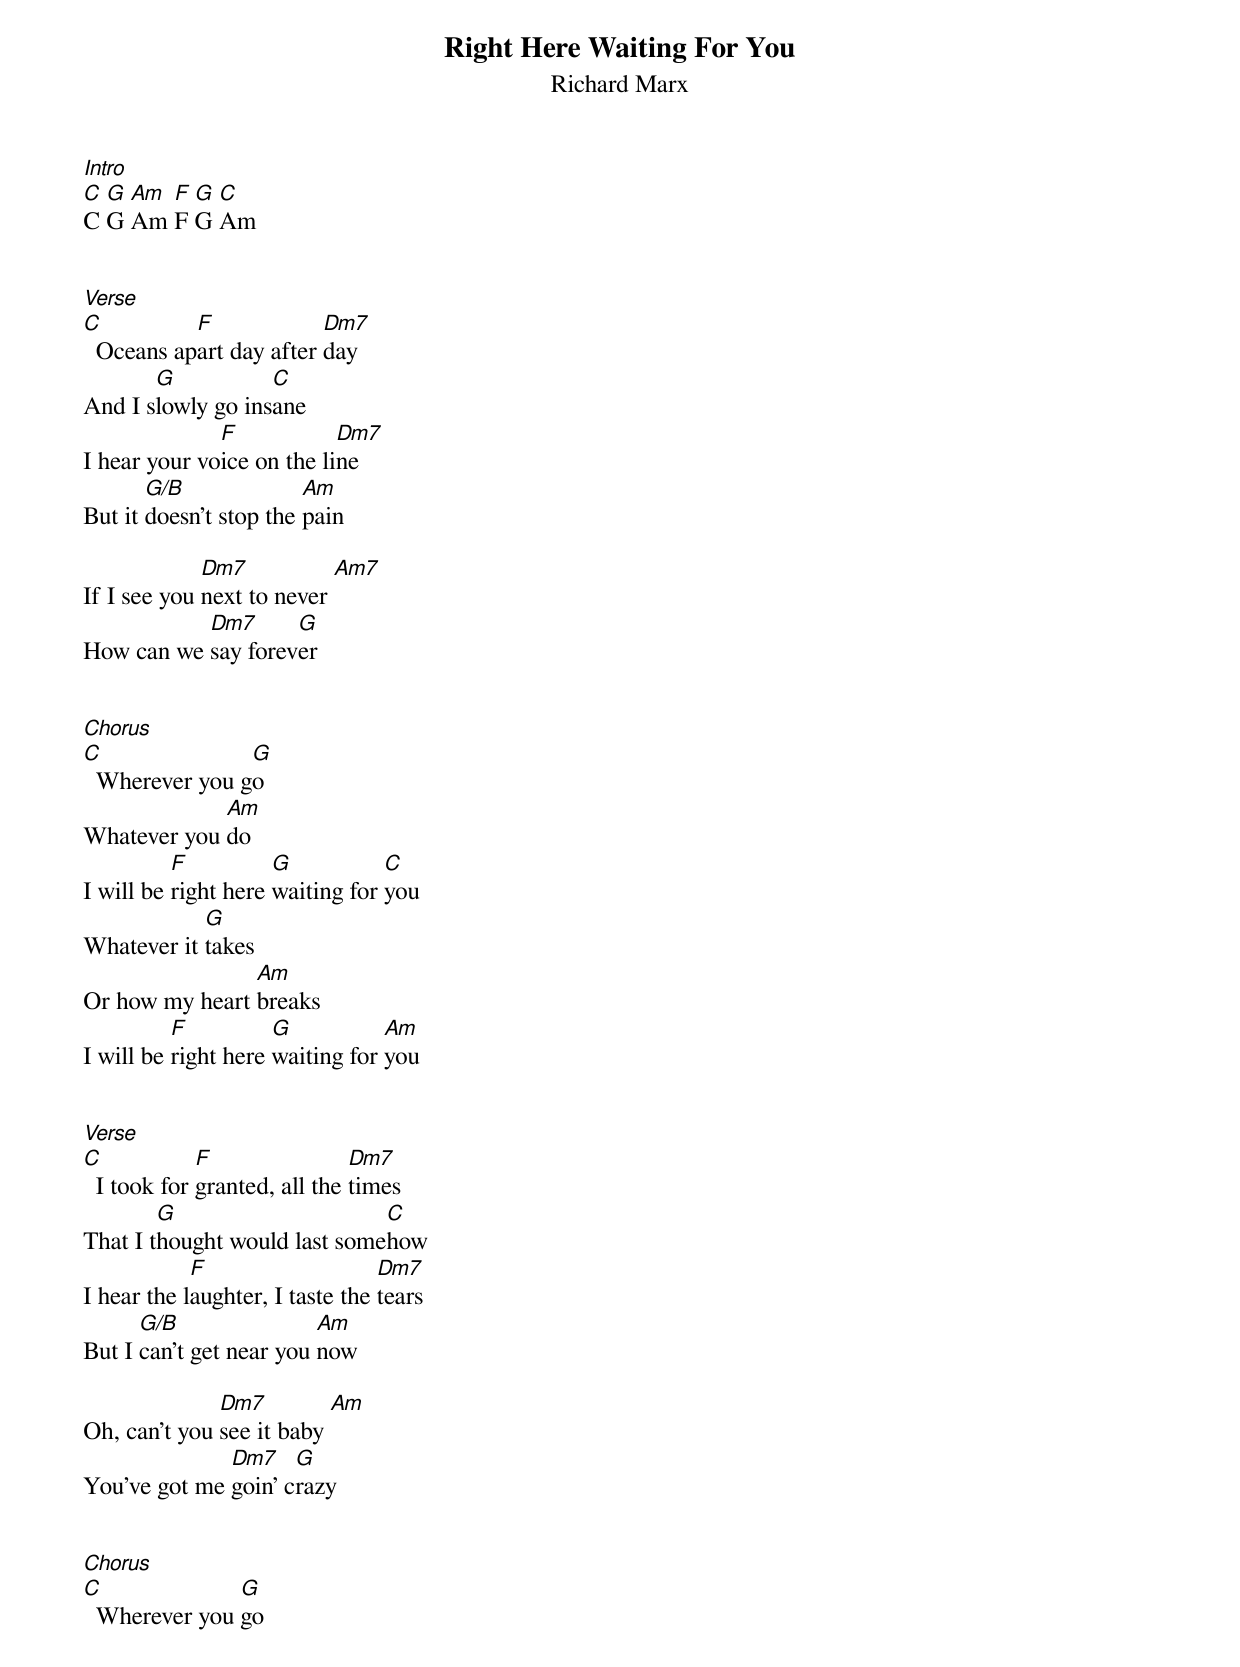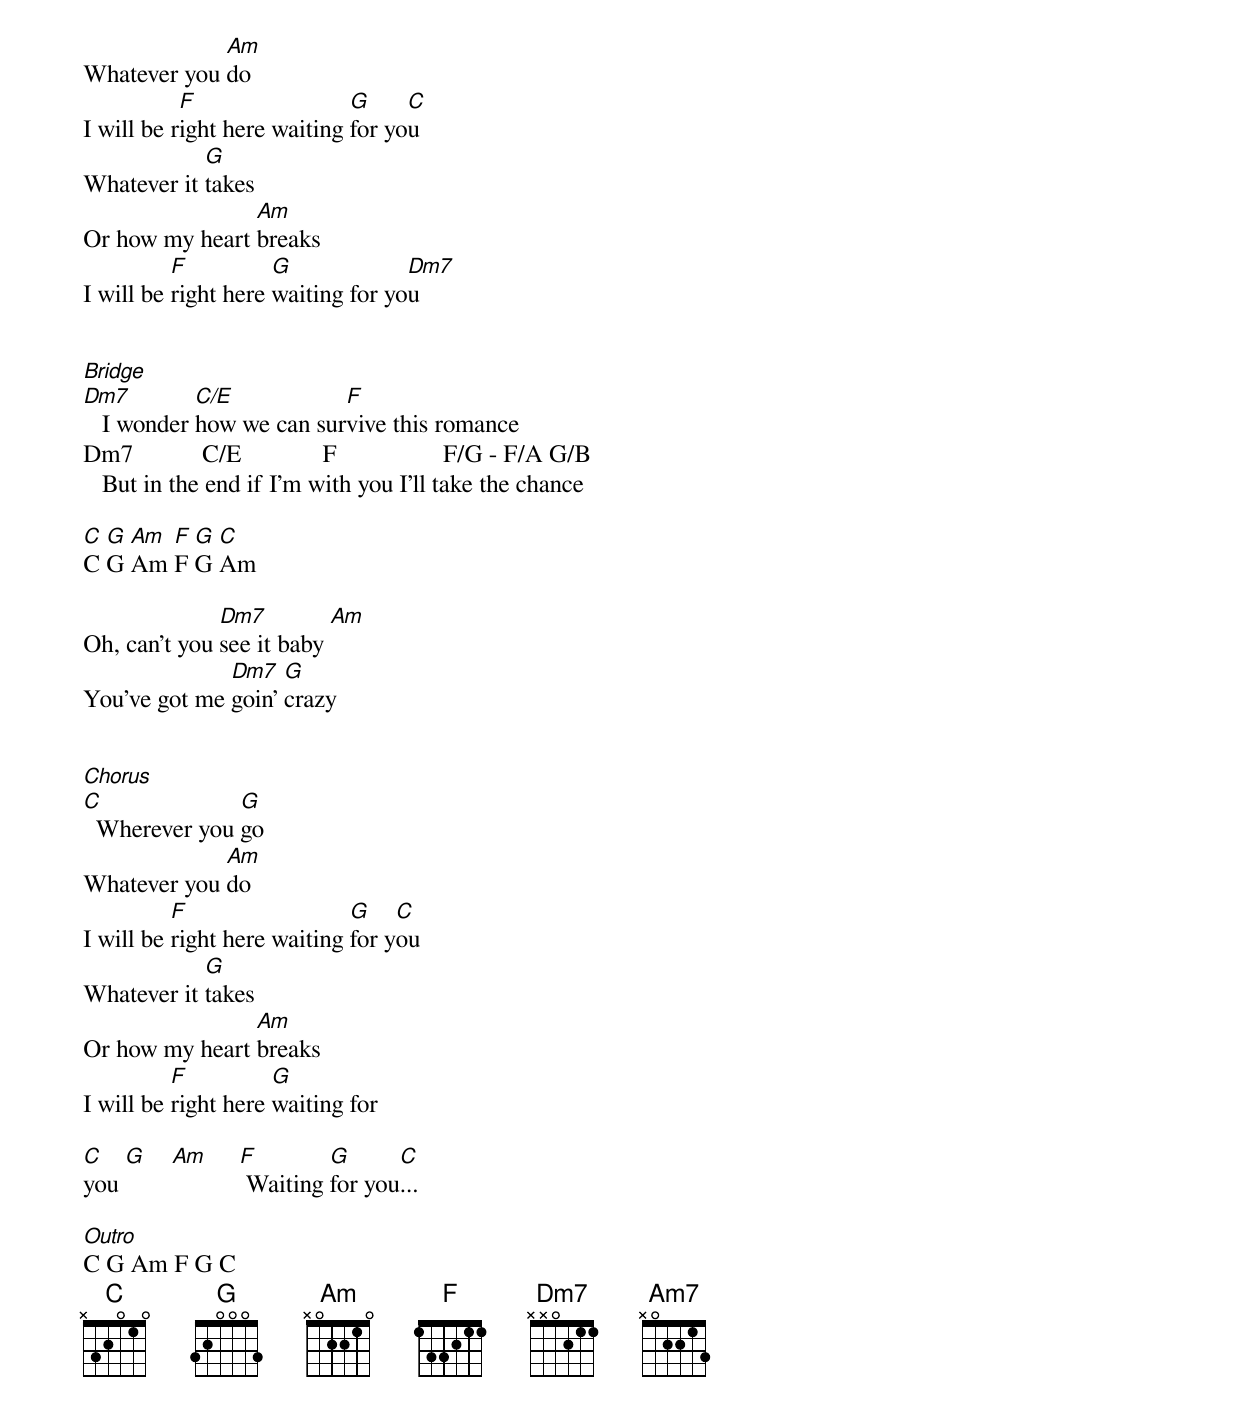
{title:Right Here Waiting For You}
{subtitle:Richard Marx}
[Intro]
[C]C [G]G [Am]Am [F]F [G]G [C]Am


[Verse]
[C]  Oceans ap[F]art day after [Dm7]day
And I s[G]lowly go ins[C]ane
I hear your vo[F]ice on the li[Dm7]ne
But it [G/B]doesn't stop the [Am]pain

If I see you [Dm7]next to never [Am7]
How can we [Dm7]say forev[G]er


[Chorus]
[C]  Wherever you g[G]o
Whatever you [Am]do
I will be [F]right here [G]waiting for [C]you
Whatever it [G]takes
Or how my heart [Am]breaks
I will be [F]right here [G]waiting for [Am]you


[Verse]
[C]  I took for [F]granted, all the [Dm7]times
That I t[G]hought would last some[C]how
I hear the l[F]aughter, I taste the [Dm7]tears
But I [G/B]can't get near you [Am]now

Oh, can't you [Dm7]see it baby [Am]
You've got me [Dm7]goin' c[G]razy


[Chorus]
[C]  Wherever you [G]go
Whatever you [Am]do
I will be r[F]ight here waiting [G]for yo[C]u
Whatever it [G]takes
Or how my heart [Am]breaks
I will be [F]right here [G]waiting for yo[Dm7]u


[Bridge]
[Dm7]   I wonder [C/E]how we can sur[F]vive this romance
Dm7           C/E             F                 F/G - F/A G/B
   But in the end if I'm with you I'll take the chance

[C]C [G]G [Am]Am [F]F [G]G [C]Am

Oh, can't you [Dm7]see it baby [Am]
You've got me [Dm7]goin' [G]crazy


[Chorus]
[C]  Wherever you [G]go
Whatever you [Am]do
I will be [F]right here waiting [G]for y[C]ou
Whatever it [G]takes
Or how my heart [Am]breaks
I will be [F]right here [G]waiting for

[C]you [G]    [Am]     [F] Waiting [G]for you[C]...

[Outro]
C G Am F G C
